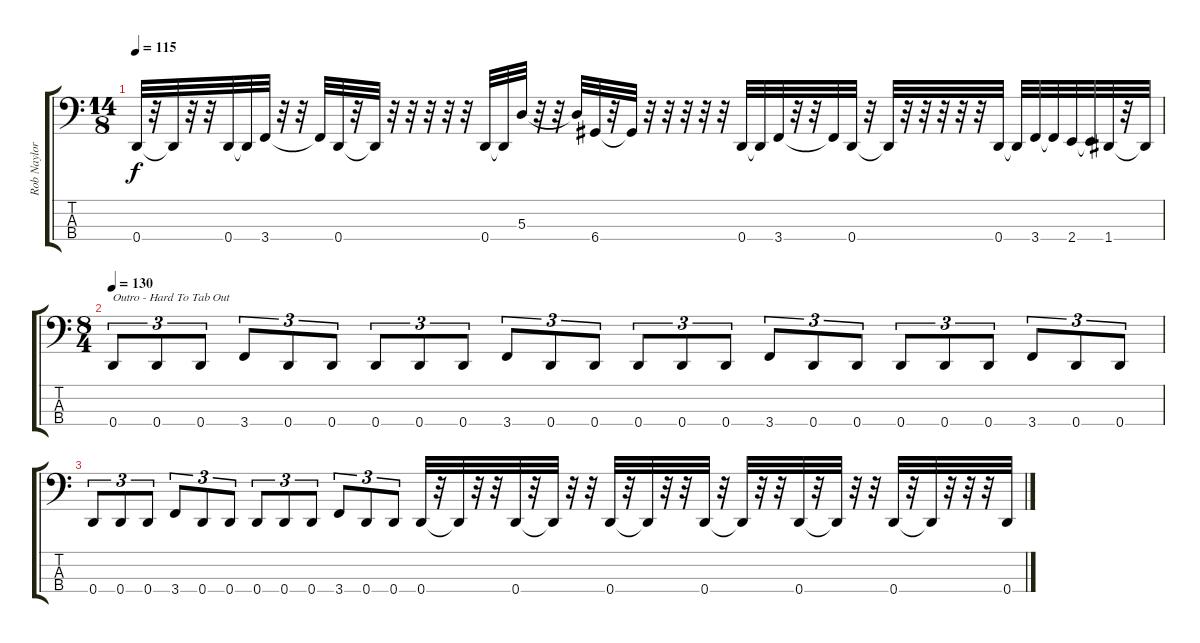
\track ("Rob Naylor" "Rob Naylor") {instrument electricbasspick}
\staff {score tabs}
\tuning (G2 D2 A1 D1) {hide}
\ts (14 8)
\tempo 115
\clef f4
\ks c
0.4.32{dy f} r.32 0.4{t}.32 r.32 r.32 0.4.32 0.4{t}.32 3.4.32 r.32 r.32 3.4{t}.32 0.4.32 r.32 0.4{t}.32 r.32 r.32 r.32 r.32 r.32 0.4.32 0.4{t}.32 5.3.32 r.32 r.32 5.3{t}.32 6.4.32 r.32 6.4{t}.32 r.32 r.32 r.32 r.32 r.32 0.4.32 0.4{t}.32 3.4.32 r.32 r.32 3.4{t}.32 0.4.32 r.32 0.4{t}.32 r.32 r.32 r.32 r.32 r.32 0.4.32 0.4{t}.32 3.4.32 3.4{t}.32 2.4.32 2.4{t}.32 1.4.32 r.32 1.4{t}.32 |
\ts (8 4)
\tempo 130
0.4.8{tu (3 2) txt "Outro - Hard To Tab Out"} 0.4.8{tu (3 2)} 0.4.8{tu (3 2)} 3.4.8{tu (3 2)} 0.4.8{tu (3 2)} 0.4.8{tu (3 2)} 0.4.8{tu (3 2)} 0.4.8{tu (3 2)} 0.4.8{tu (3 2)} 3.4.8{tu (3 2)} 0.4.8{tu (3 2)} 0.4.8{tu (3 2)} 0.4.8{tu (3 2)} 0.4.8{tu (3 2)} 0.4.8{tu (3 2)} 3.4.8{tu (3 2)} 0.4.8{tu (3 2)} 0.4.8{tu (3 2)} 0.4.8{tu (3 2)} 0.4.8{tu (3 2)} 0.4.8{tu (3 2)} 3.4.8{tu (3 2)} 0.4.8{tu (3 2)} 0.4.8{tu (3 2)} |
0.4.8{tu (3 2) txt ""} 0.4.8{tu (3 2)} 0.4.8{tu (3 2)} 3.4.8{tu (3 2)} 0.4.8{tu (3 2)} 0.4.8{tu (3 2)} 0.4.8{tu (3 2)} 0.4.8{tu (3 2)} 0.4.8{tu (3 2)} 3.4.8{tu (3 2)} 0.4.8{tu (3 2)} 0.4.8{tu (3 2)} 0.4.32 r.32 0.4{t}.32 r.32 r.32 0.4.32 r.32 0.4{t}.32 r.32 r.32 0.4.32 r.32 0.4{t}.32 r.32 r.32 0.4.32 r.32 0.4{t}.32 r.32 r.32 0.4.32 r.32 0.4{t}.32 r.32 r.32 0.4.32 r.32 0.4{t}.32 r.32 r.32 r.32 0.4.32
